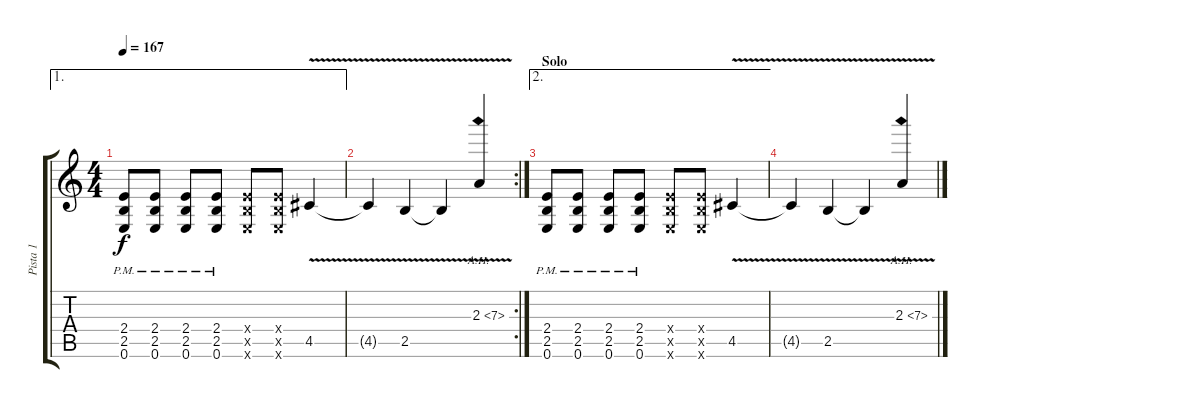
\track ("Pista 1" "Pista 1") {instrument distortionguitar}
\staff {score tabs}
\tuning (E4 B3 G3 D3 A2 E2) {hide}
\ae 1
\ts (4 4)
\tempo 167
\clef g2
\ks c
(2.4{pm} 2.5{pm} 0.6{pm}).8{dy f} (2.4{pm} 2.5{pm} 0.6{pm}).8 (2.4{pm} 2.5{pm} 0.6{pm}).8 (2.4{pm} 2.5{pm} 0.6{pm}).8 (2.4{x} 2.5{x} 0.6{x}).8 (2.4{x} 2.5{x} 0.6{x}).8 4.5{v}.4 |
\rc 2
4.5{t}.4 2.5{v}.4 2.5{t}.4 2.3{ah 5 v}.4 |
\ae 2
\section ("" "Solo")
(2.4{pm} 2.5{pm} 0.6{pm}).8 (2.4{pm} 2.5{pm} 0.6{pm}).8 (2.4{pm} 2.5{pm} 0.6{pm}).8 (2.4{pm} 2.5{pm} 0.6{pm}).8 (2.4{x} 2.5{x} 0.6{x}).8 (2.4{x} 2.5{x} 0.6{x}).8 4.5{v}.4 |
4.5{t}.4 2.5{v}.4 2.5{t}.4 2.3{ah 5 v}.4
